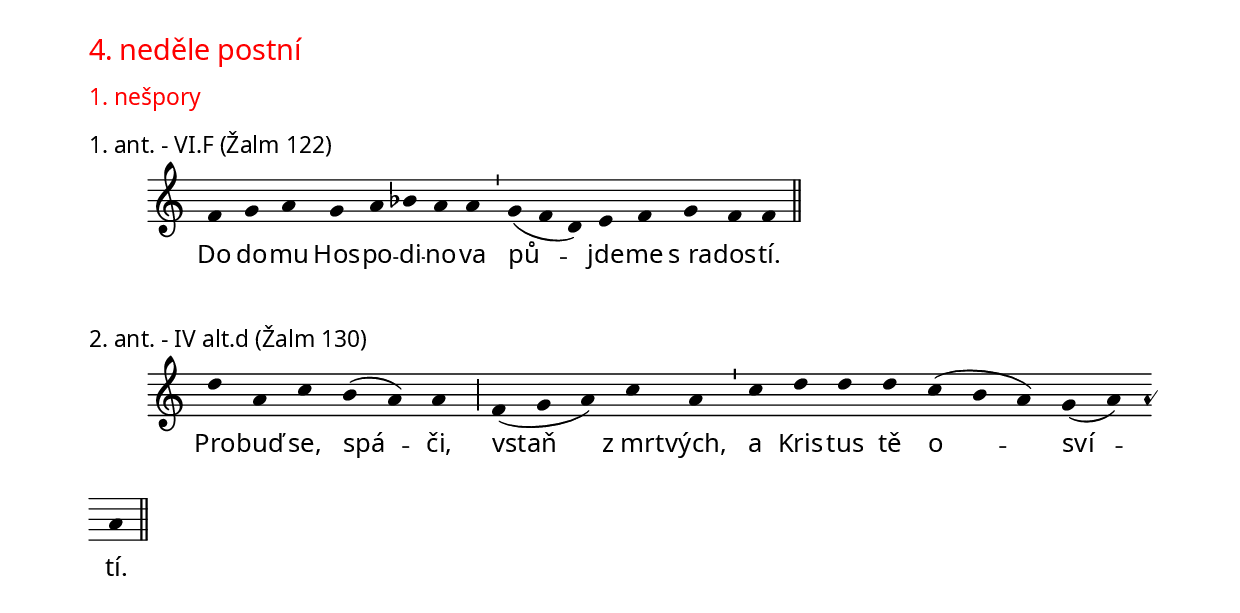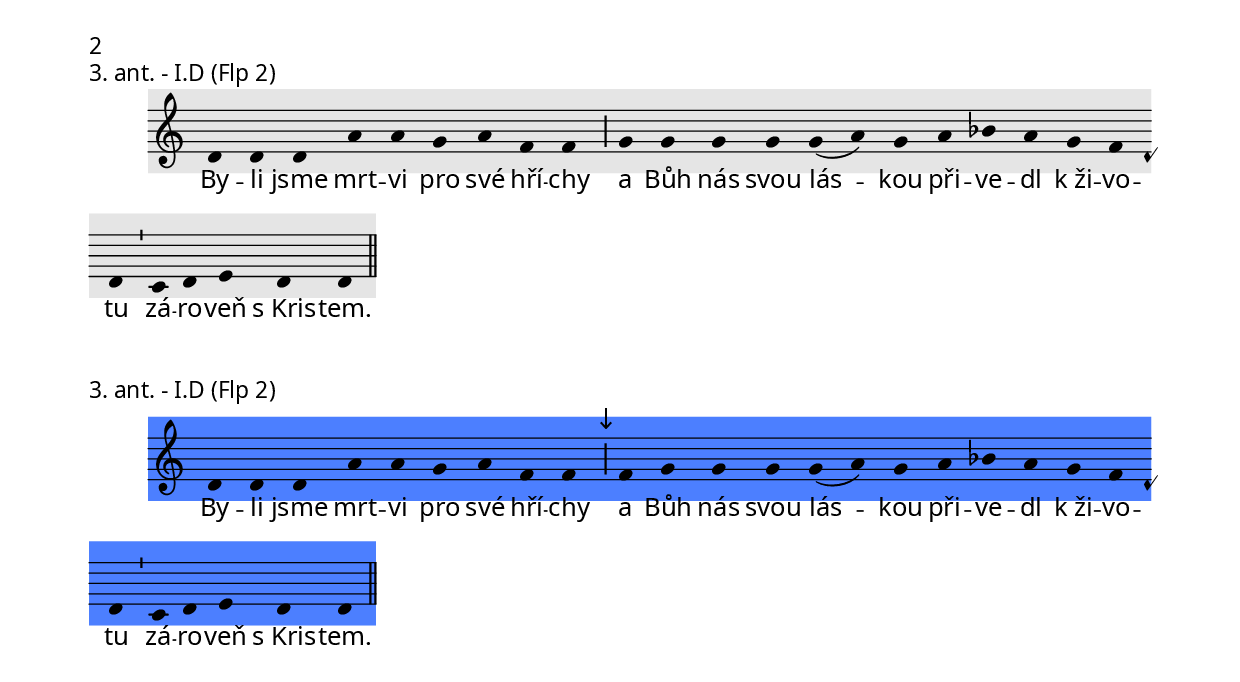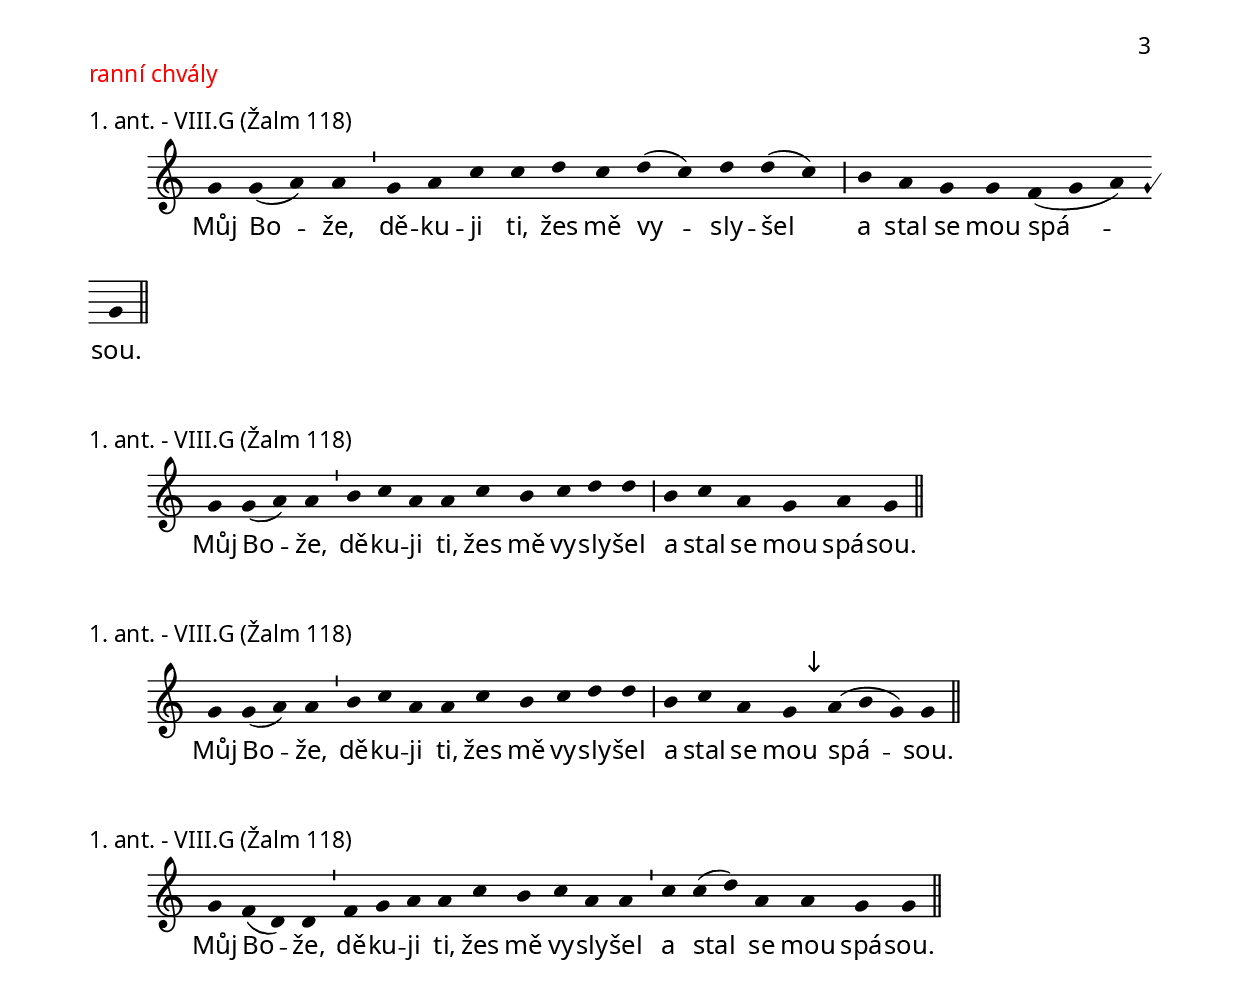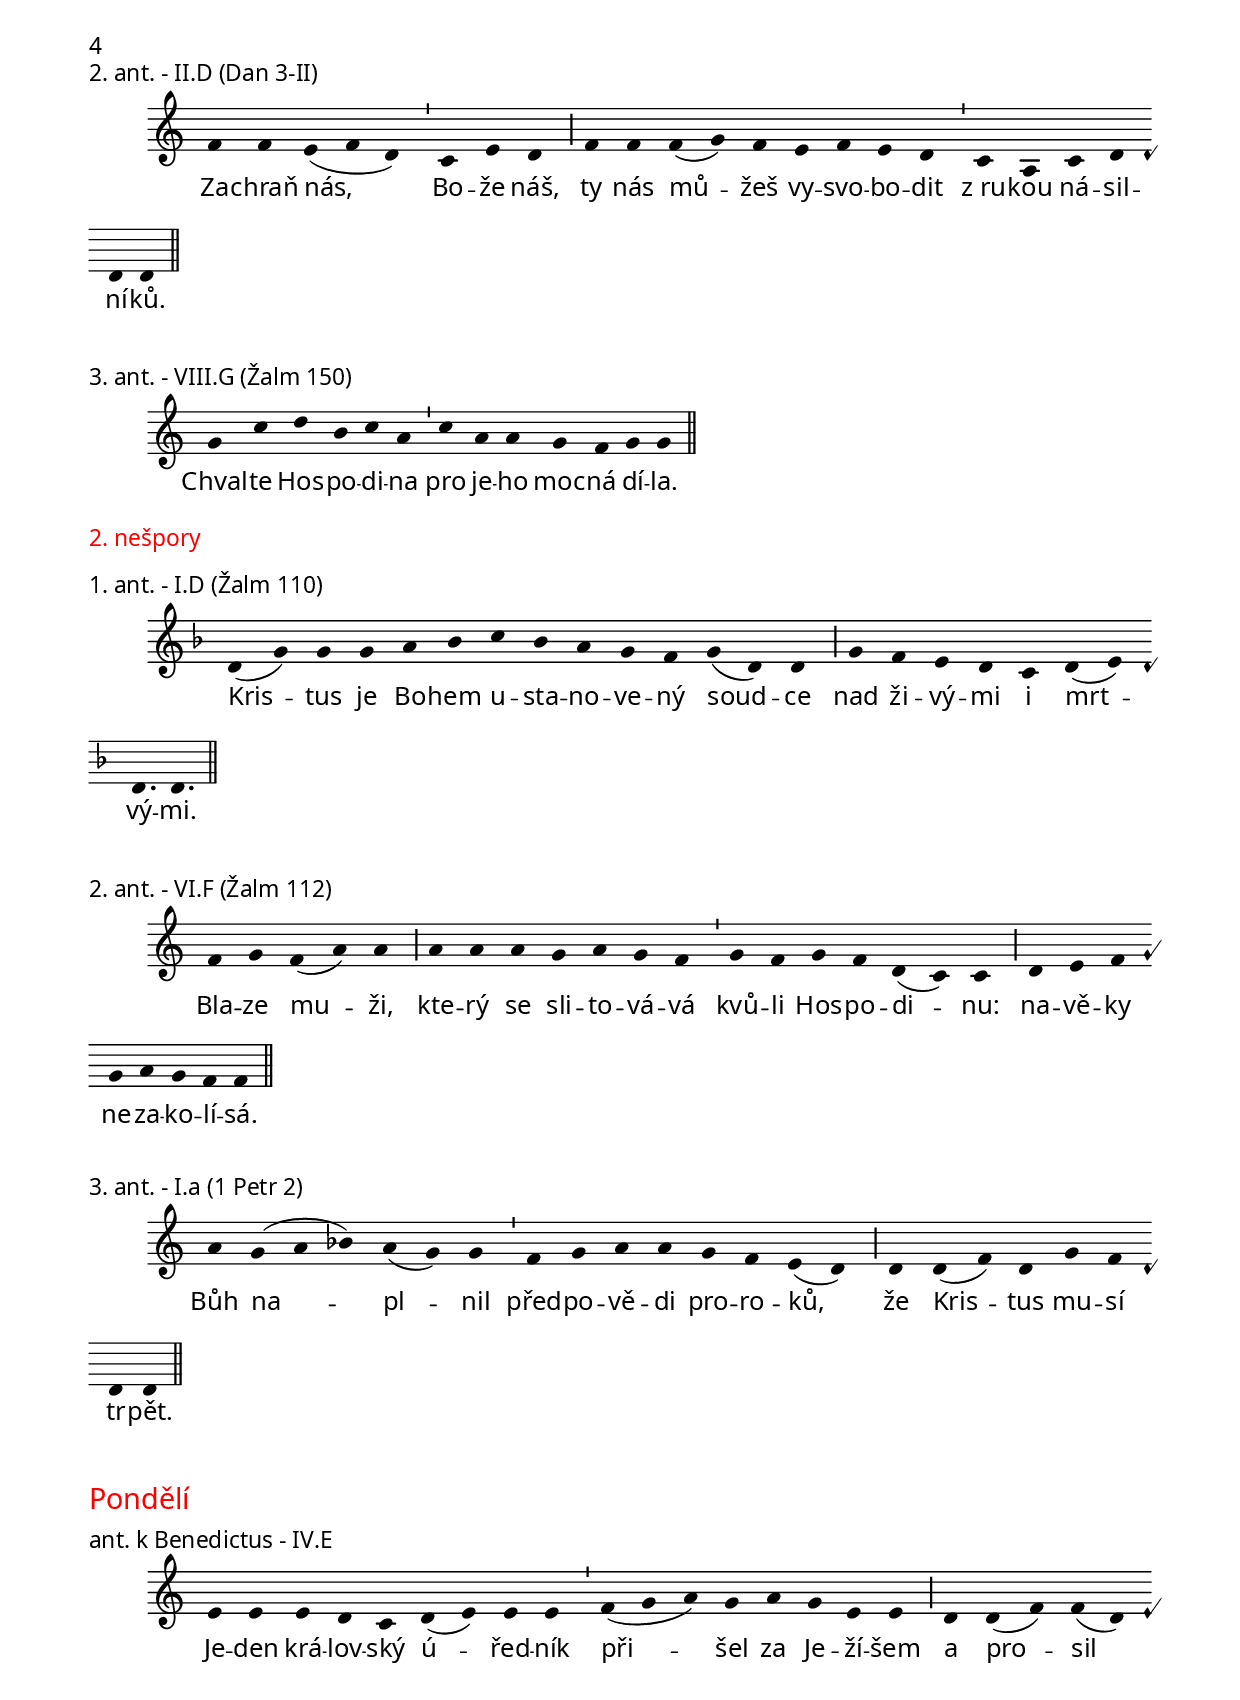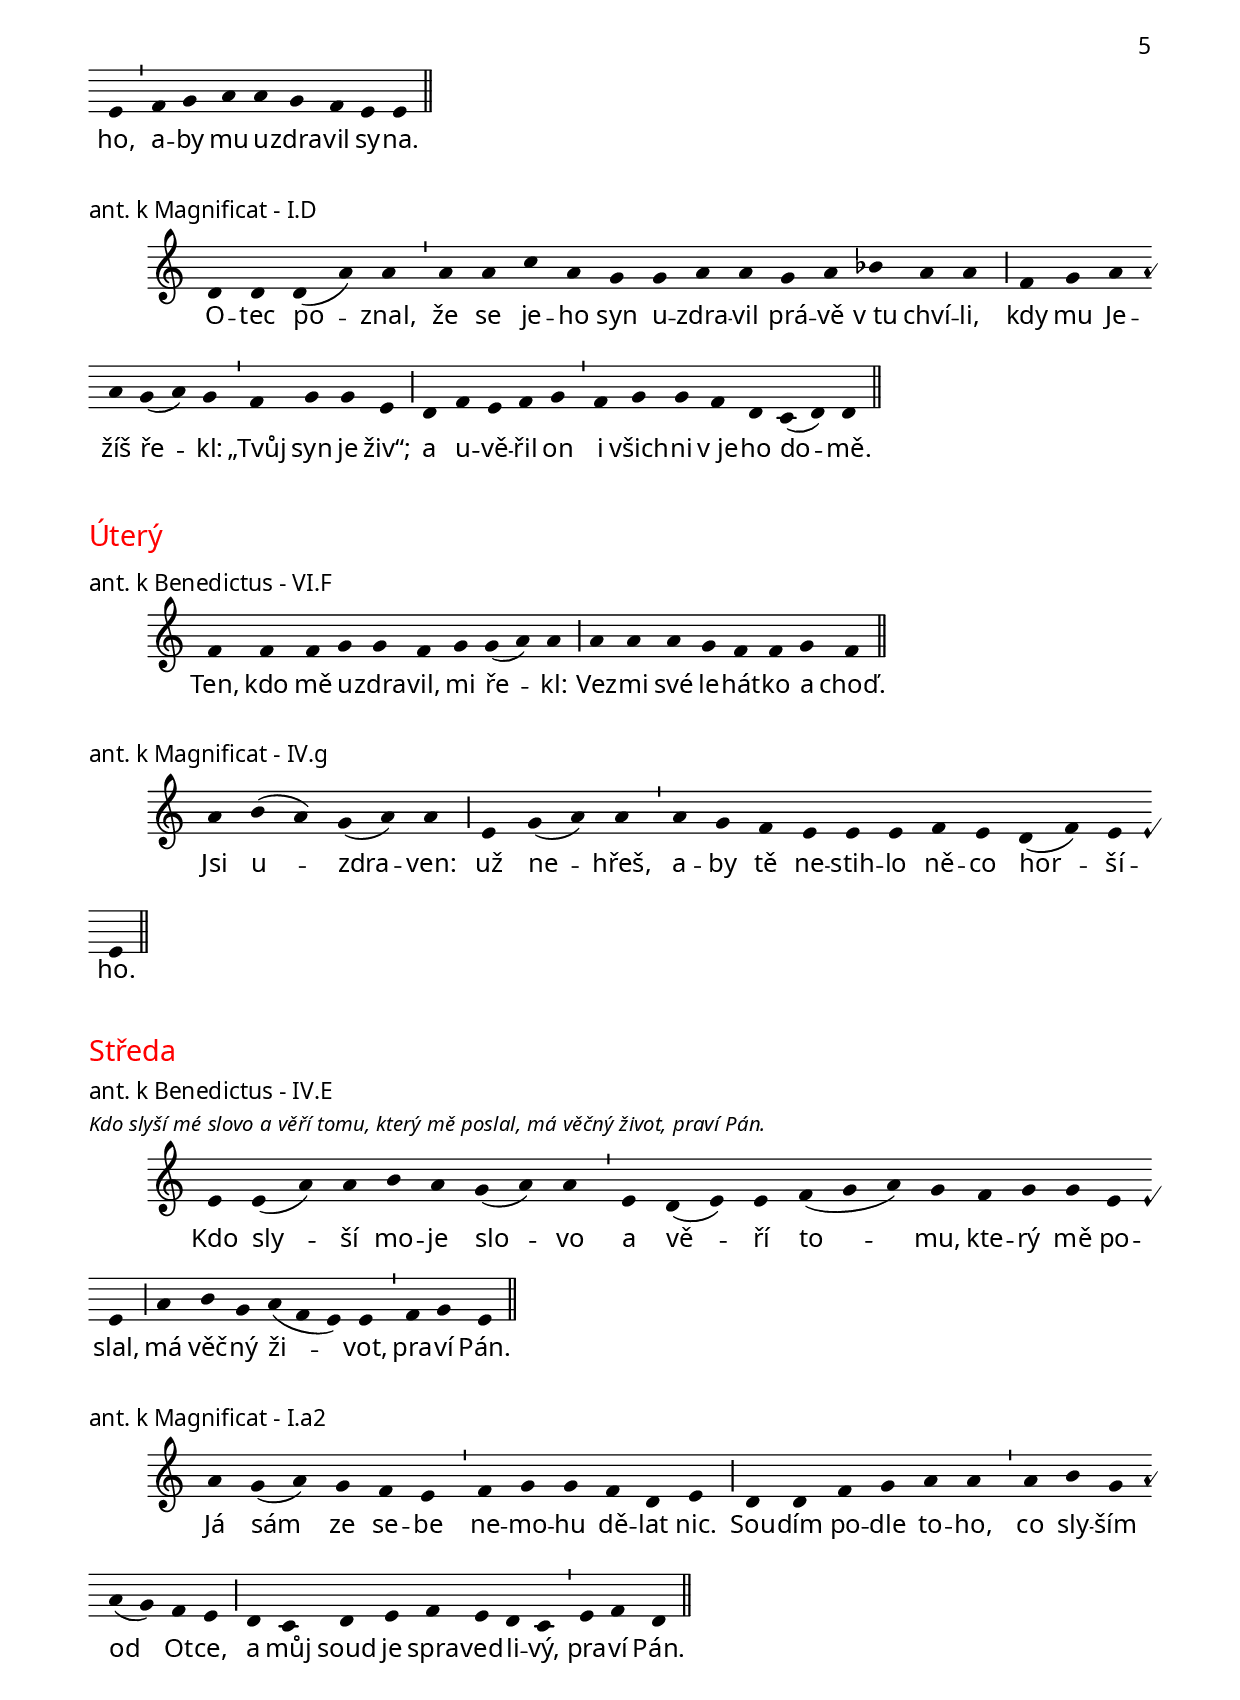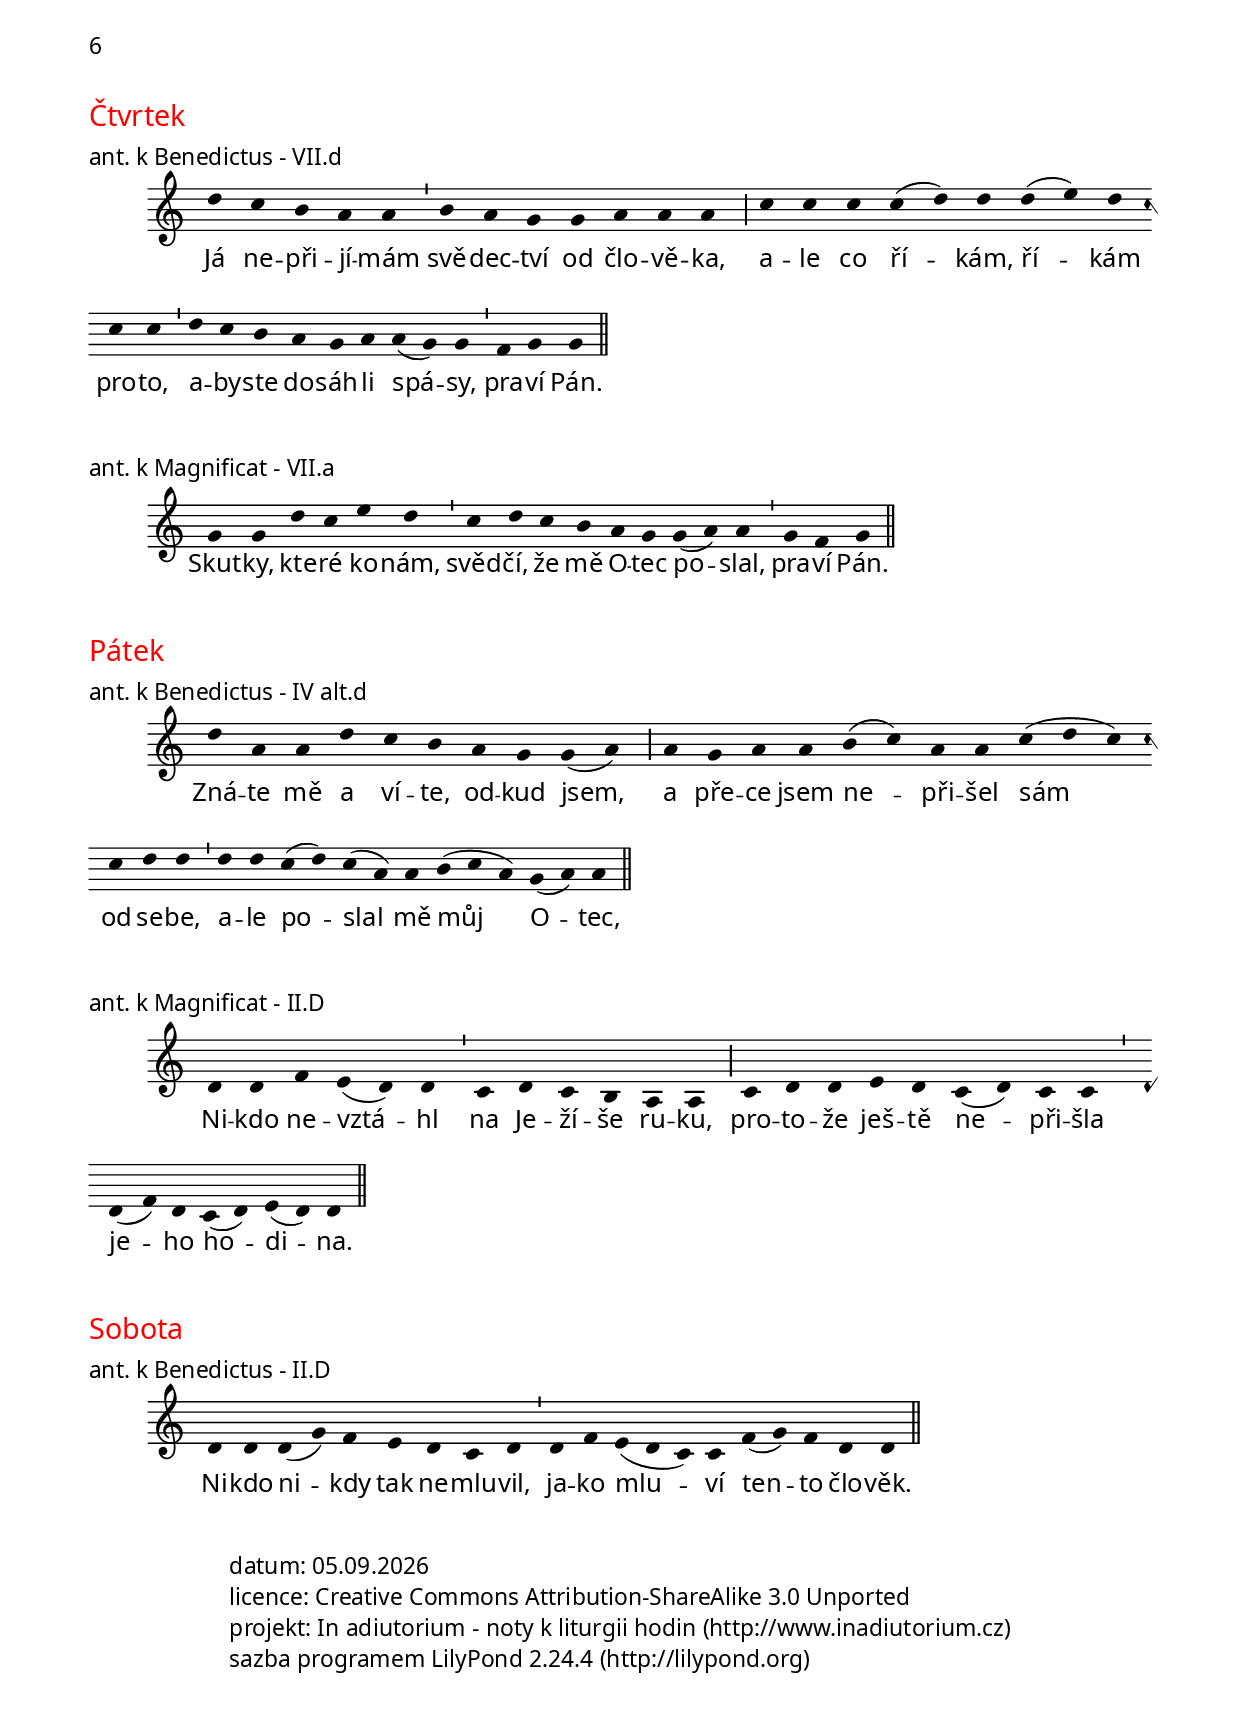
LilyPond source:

\include "../spolecne.ly"

\markup\nadpisDen{4. neděle postní}

\markup {\nadpisHodinka {"1. nešpory"}}

\score {
  \relative c' {
    \choralniRezim
    f4 g a g a bes a a \barMin
    g( f d) e f g f f \barFinalis
  }
  \addlyrics {
    Do do -- mu Hos -- po -- di -- no -- va
    pů -- jde -- me s_ra -- dos -- tí.
  }
  \header {
    quid = "1. ant."
    modus = "VI"
    differentia = "F"
    psalmus = "Žalm 122"
    fial = "commune_kostel.ly#2ne-a2?-aleluja"
    id = "ne-1ne-a1"
    piece = \markup {\sestavTitulek}
  }
}

\score {
  \relative c'' {
    \choralniRezim
    d4 a c b( a) a \barMaior
    f( g a) c a \barMin
    c d d d c( b a) g( a) a \barFinalis
  }
  \addlyrics {
    Pro -- buď se, spá -- či,
    vstaň z_mrt -- vých,
    a Kris -- tus tě o -- sví -- tí.
  }
  \header {
    quid = "2. ant."
    modus = "IV alt"
    differentia = "d"
    psalmus = "Žalm 130"
    id = "ne-1ne-a2"
    piece = \markup {\sestavTitulek}
  }
}

\pageBreak

\score {
  \relative c' {
    \zvyraznovacSedy
    \choralniRezim
    d4 d d a'4 a g a f f \barMaior
    g g g g g( a) g a bes a g f d \barMin
    c d e d d \barFinalis
  }
  \addlyrics {
    By -- li jsme mrt -- vi pro své hří -- chy
    a Bůh nás svou lás -- kou při -- ve -- dl k_ži -- vo -- tu
    zá -- ro -- veň s_Kris -- tem.
  }
  \header {
    quid = "3. ant."
    modus = "I"
    differentia = "D"
    psalmus = "Flp 2"
    placet = "_a_ ať zůstane ještě na f"
    id = "ne-1ne-a3"
    piece = \markup {\sestavTitulek}
  }
}

\score {
  \relative c' {
    \zvyraznovacModry
    \choralniRezim
    d4 d d a'4 a g a f f \barMaior
    \mark\sipka f g g g g( a) g a bes a g f d \barMin
    c d e d d \barFinalis
  }
  \addlyrics {
    By -- li jsme mrt -- vi pro své hří -- chy
    a Bůh nás svou lás -- kou při -- ve -- dl k_ži -- vo -- tu
    zá -- ro -- veň s_Kris -- tem.
  }
  \header {
    quid = "3. ant."
    modus = "I"
    differentia = "D"
    psalmus = "Flp 2"
    id = "ne-1ne-a3"
    piece = \markup {\sestavTitulek}
  }
}

\pageBreak

\markup {\nadpisHodinka {"ranní chvály"}}

\score {
  \relative c'' {
    \choralniRezim
    g4 g( a) a \barMin
    g a c c d c d( c) d d( c) \barMaior
    b a g g f( g a) g \barFinalis
  }
  \addlyrics {
    Můj Bo -- že,
    dě -- ku -- ji ti, žes mě vy -- sly -- šel
    a stal se mou spá -- sou.
  }
  \header {
    quid = "1. ant."
    modus = "VIII"
    differentia = "G"
    psalmus = "Žalm 118"
    placet = "lépe"
    id = "ne-rch-a1"
    piece = \markup {\sestavTitulek}
  }
}

\score {
  \relative c'' {
    \choralniRezim
    g4 g( a) a \barMin
    b c a a c b c d d \barMaior
    b c a g a g \barFinalis
  }
  \addlyrics {
    Můj Bo -- že,
    dě -- ku -- ji ti, žes mě vy -- sly -- šel
    a stal se mou spá -- sou.
  }
  \header {
    quid = "1. ant."
    modus = "VIII"
    differentia = "G"
    psalmus = "Žalm 118"
    id = "ne-rch-a1"
    piece = \markup {\sestavTitulek}
  }
}

\score {
  \relative c'' {
    \choralniRezim
    g4 g( a) a \barMin
    b c a a c b c d d \barMaior
    b c a g \mark\sipka a( b g) g \barFinalis
  }
  \addlyrics {
    Můj Bo -- že,
    dě -- ku -- ji ti, žes mě vy -- sly -- šel
    a stal se mou spá -- sou.
  }
  \header {
    quid = "1. ant."
    modus = "VIII"
    differentia = "G"
    psalmus = "Žalm 118"
    id = "ne-rch-a1"
    piece = \markup {\sestavTitulek}
  }
}

\score {
  \relative c'' {
    \choralniRezim
    g4 f( d) d \barMin
    f g a a c b c a a \barMin
    c c( d) a a g g \barFinalis
  }
  \addlyrics {
    Můj Bo -- že,
    dě -- ku -- ji ti, žes mě vy -- sly -- šel
    a stal se mou spá -- sou.
  }
  \header {
    quid = "1. ant."
    modus = "VIII"
    differentia = "G"
    psalmus = "Žalm 118"
    id = "ne-rch-a1"
    piece = \markup {\sestavTitulek}
  }
}

\pageBreak

\score {
  \relative c' {
    \choralniRezim
    f4 f e( f d) \barMin c e d \barMaior
    f f f( g) f e f e d \barMin
    c a c d d d \barFinalis
  }
  \addlyrics {
    Za -- chraň nás, Bo -- že náš,
    ty nás mů -- žeš vy -- svo -- bo -- dit
    z_ru -- kou ná -- sil -- ní -- ků.
  }
  \header {
    quid = "2. ant."
    modus = "II"
    differentia = "D"
    psalmus = "Dan 3-II"
    placet = "_vysvobodit_ snad raději zpěvněji"
    id = "ne-rch-a2"
    piece = \markup {\sestavTitulek}
  }
}

\score {
  \relative c'' {
    \choralniRezim
    g4 c d b c a \barMin
    c a a g f g g \barFinalis
  }
  \addlyrics {
    Chval -- te Hos -- po -- di -- na
    pro je -- ho moc -- ná dí -- la.
  }
  \header {
    quid = "3. ant."
    modus = "VIII"
    differentia = "G"
    psalmus = "Žalm 150"
    fial = "antifony/tyden1_7sobota.ly#rch-ant3?upraveno"
    id = "ne-rch-a3"
    piece = \markup {\sestavTitulek}
  }
}

\markup {\nadpisHodinka {"2. nešpory"}}

\score {
  \relative c' {
    \choralniRezim
    \key f \major
    d4( g) g g a bes c bes a g f g( d) d \barMaior
    g f e d c d( e) d4. d \barFinalis
  }
  \addlyrics {
    Kris -- tus je Bo -- hem u -- sta -- no -- ve -- ný soud -- ce
    nad ži -- vý -- mi i mrt -- vý -- mi.
  }
  \header {
    quid = "1. ant."
    modus = "I"
    differentia = "D"
    psalmus = "Žalm 110"
    placet = "kvarta na začátku je nezvyklá; antifona nic moc;
    jako celek jsou tyto nešpory takové bez chuti"
    fial = "antifony/velikonoce_tyden2_5ctvrtek.ly#na-a1?-aleluja"
    id = "ne-2ne-a1"
    piece = \markup {\sestavTitulek}
  }
}

\score {
  \relative c' {
    \choralniRezim
    f4 g f( a) a \barMaior
    a a a g a g f \barMin g f g f d( c) c \barMaior
    d e f g a g f f \barFinalis
  }
  \addlyrics {
    Bla -- ze mu -- ži,
    kte -- rý se sli -- to -- vá -- vá kvů -- li Hos -- po -- di -- nu:
    na -- vě -- ky ne -- za -- ko -- lí -- sá.
  }
  \header {
    quid = "2. ant."
    modus = "VI"
    differentia = "F"
    psalmus = "Žalm 112"
    id = "ne-2ne-a2"
    piece = \markup {\sestavTitulek}
  }
}

\score {
  \relative c'' {
    \choralniRezim
    a4 g( a bes) a( g) g \barMin
    f g a a g f e( d) \barMaior
    d d( f) d g f d d \barFinalis
  }
  \addlyrics {
    Bůh na -- pl -- nil
    před -- po -- vě -- di pro -- ro -- ků,
    že Kris -- tus mu -- sí tr -- pět.
  }
  \header {
    quid = "3. ant."
    modus = "I"
    differentia = "a"
    psalmus = "1 Petr 2"
    placet = "melodie je taková nezúčastněná či málem radostná, neodpovídá výpovědi textu"
    id = "ne-2ne-a3"
    piece = \markup {\sestavTitulek}
  }
}

\markup\nadpisDen{Pondělí}

\score {
  \relative c' {
    \choralniRezim
    e4 e e d c d( e) e e \barMin
    f( g a) g a g e e \barMaior
    d d( f) f( d) e \barMin
    f g a a g f e e \barFinalis
  }
  \addlyrics {
    Je -- den krá -- lov -- ský ú -- řed -- ník
    při -- šel za Je -- ží -- šem
    a pro -- sil ho,
    a -- by mu u -- zdra -- vil sy -- na.
  }
  \header {
    quid = "ant. k Benedictus"
    modus = "IV"
    differentia = "E"
    psalmus = ""
    id = "po-aben"
    piece = \markup {\sestavTitulekBezZalmu}
  }
}

\score {
  \relative c' {
    \choralniRezim
    d4 d d( a') a \barMin
    a a c a g g a a g a bes a a \barMaior
    f g a a g( a) g \barMin
    f g g e \barMaior
    d f e f g \barMin
    f g g f d c( d) d \barFinalis
  }
  \addlyrics {
    O -- tec po -- znal,
    že se je -- ho syn u -- zdra -- vil
    prá -- vě v_tu chví -- li,
    kdy mu Je -- žíš ře -- kl:
    „Tvůj syn je živ“;
    a u -- vě -- řil on
    i všich -- ni v_je -- ho do -- mě.
  }
  \header {
    quid = "ant. k Magnificat"
    modus = "I"
    differentia = "D"
    psalmus = ""
    id = "po-amag"
    piece = \markup {\sestavTitulekBezZalmu}
  }
}

\markup\nadpisDen{Úterý}

\score {
  \relative c' {
    \choralniRezim
    f4 f f g g f g g( a) a \barMaior
    a a a g f f g f \barFinalis
  }
  \addlyrics {
    Ten, kdo mě u -- zdra -- vil, mi ře -- kl:
    Vez -- mi své le -- hát -- ko a choď.
  }
  \header {
    quid = "ant. k Benedictus"
    modus = "VI"
    differentia = "F"
    psalmus = ""
    id = "ut-aben"
    piece = \markup {\sestavTitulekBezZalmu}
  }
}

\score {
  \relative c'' {
    \choralniRezim
    a4 b( a) g( a) a \barMaior
    e g( a) a \barMin
    a g f e e e f e d( f) e e \barFinalis
  }
  \addlyrics {
    Jsi u -- zdra -- ven:
    už ne -- hřeš,
    a -- by tě ne -- stih -- lo ně -- co hor -- ší -- ho.
  }
  \header {
    quid = "ant. k Magnificat"
    modus = "IV"
    differentia = "g"
    psalmus = ""
    placet = "nic moc"
    id = "ut-amag"
    piece = \markup {\sestavTitulekBezZalmu}
  }
}

\markup\nadpisDen{Středa}

\score {
  \relative c' {
    \choralniRezim
    e4 e( a) a b a g( a) a \barMin
    e d( e) e f( g a) g f g g e e \barMaior
    a b g a( f e) e \barMin
    f g e \barFinalis
  }
  \addlyrics {
    Kdo sly -- ší mo -- je slo -- vo
    a vě -- ří to -- mu, kte -- rý mě po -- slal,
    má věč -- ný ži -- vot,
    pra -- ví Pán.
  }
  \header {
    textus_approbatus = "Kdo slyší mé slovo a věří tomu, který mě poslal,
    má věčný život, praví Pán."
    quid = "ant. k Benedictus"
    modus = "IV"
    differentia = "E"
    psalmus = ""
    id = "st-aben"
    piece = \markup {\sestavTitulekBezZalmu}
  }
}

\score {
  \relative c'' {
    \choralniRezim
    a4 g( a) g f e \barMin
    f g g f d e \barMaior
    d d f g a a \barMin
    a b g a( g) f e \barMaior
    d c d e f e d c \barMin
    e f d \barFinalis
  }
  \addlyrics {
    Já sám ze se -- be
    ne -- mo -- hu dě -- lat nic.
    Sou -- dím po -- dle to -- ho,
    co sly -- ším od Ot -- ce,
    a můj soud je spra -- ved -- li -- vý,
    pra -- ví Pán.
  }
  \header {
    quid = "ant. k Magnificat"
    modus = "I"
    differentia = "a2"
    psalmus = ""
    id = "st-amag"
    piece = \markup {\sestavTitulekBezZalmu}
  }
}

\markup\nadpisDen{Čtvrtek}

\score {
  \relative c'' {
    \choralniRezim
    d4 c b a a \barMin
    b a g g a a a \barMaior
    c c c c( d) d d( e) d c c \barMin
    d c b a g a a( g) g \barMin
    f g g \barFinalis
  }
  \addlyrics {
    Já ne -- při -- jí -- mám
    svě -- dec -- tví od člo -- vě -- ka,
    a -- le co ří -- kám, ří -- kám pro -- to,
    a -- by -- ste do -- sáh -- li spá -- sy,
    pra -- ví Pán.
  }
  \header {
    quid = "ant. k Benedictus"
    modus = "VII"
    differentia = "d"
    psalmus = ""
    id = "ct-aben"
    piece = \markup {\sestavTitulekBezZalmu}
  }
}

\score {
  \relative c'' {
    \choralniRezim
    g4 g d' c e d \barMin
    c d c b a g g( a) a \barMin
    g f g \barFinalis
  }
  \addlyrics {
    Skut -- ky, kte -- ré ko -- nám,
    svěd -- čí, že mě O -- tec po -- slal,
    pra -- ví Pán.
  }
  \header {
    quid = "ant. k Magnificat"
    modus = "VII"
    differentia = "a"
    psalmus = ""
    id = "ct-amag"
    piece = \markup {\sestavTitulekBezZalmu}
  }
}

\markup\nadpisDen{Pátek}

\score {
  \relative c'' {
    \choralniRezim
    d4 a a d c b a g g( a) \barMaior
    a g a a b( c) a a c( d c) c d d \barMin
    d d c( d) c( a) a b( c a) g( a) a \barFinalis
  }
  \addlyrics {
    Zná -- te mě a ví -- te, od -- kud jsem,
    a pře -- ce jsem ne -- při -- šel sám od se -- be,
    a -- le po -- slal mě můj O -- tec,
    pra -- ví Pán.
  }
  \header {
    quid = "ant. k Benedictus"
    modus = "IV alt"
    differentia = "d"
    psalmus = ""
    placet = "_ale poslal mě_ možná nejdřív vzestup a pak výraznou kadenci;
    takhle je to takové chcíplé, což neodpovídá konfrontačnímu charakteru
    zhudebněného textu"
    id = "pa-aben"
    piece = \markup {\sestavTitulekBezZalmu}
  }
}

\score {
  \relative c' {
    \choralniRezim
    d4 d f e( d) d \barMin
    c d c b a a \barMaior
    c d d e d c( d) c c \barMin
    d( f) d c( d) e( d) d \barFinalis
  }
  \addlyrics {
    Ni -- kdo ne -- vztá -- hl
    na Je -- ží -- še ru -- ku,
    pro -- to -- že ješ -- tě ne -- při -- šla je -- ho ho -- di -- na.
  }
  \header {
    quid = "ant. k Magnificat"
    modus = "II"
    differentia = "D"
    psalmus = ""
    id = "pa-amag"
    piece = \markup {\sestavTitulekBezZalmu}
  }
}

\markup\nadpisDen{Sobota}

\score {
  \relative c' {
    \choralniRezim
    d4 d d( g) f e d c d \barMin
    d f e( d c) c f( g) f d d \barFinalis
  }
  \addlyrics {
    Ni -- kdo ni -- kdy tak ne -- mlu -- vil,
    ja -- ko mlu -- ví ten -- to člo -- věk.
  }
  \header {
    quid = "ant. k Benedictus"
    modus = "II"
    differentia = "D"
    psalmus = ""
    id = "so-aben"
    piece = \markup {\sestavTitulekBezZalmu}
  }
}
